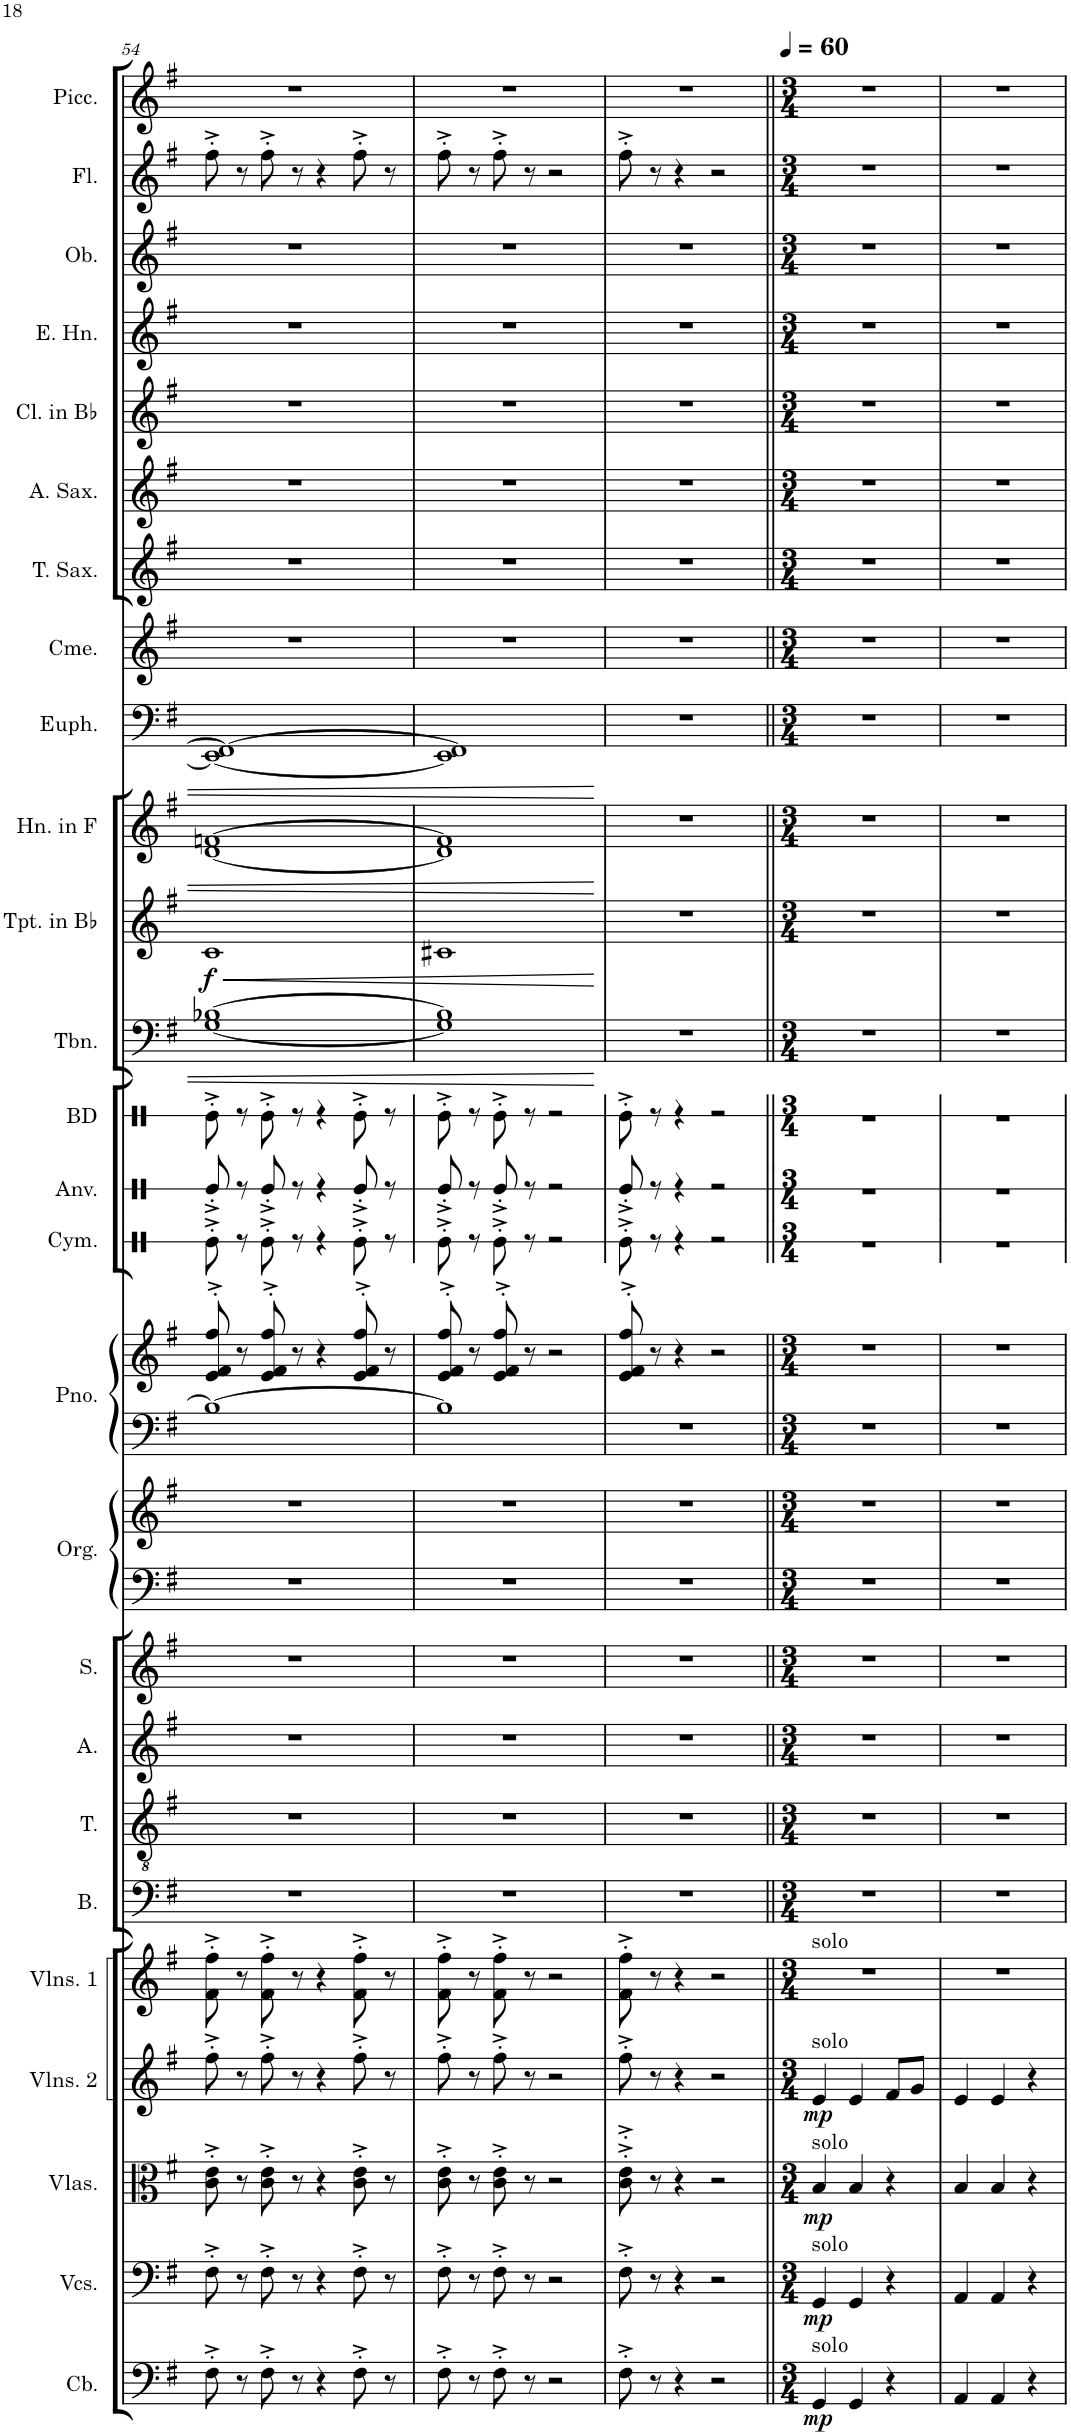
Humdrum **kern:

**kern	**dynam	**kern	**dynam	**kern	**dynam	**kern	**dynam	**kern	**kern	**kern	**kern	**kern	**kern	**kern	**kern	**kern	**kern	**kern	**kern	**dynam	**kern	**kern	**kern	**kern	**kern	**kern	**kern	**kern	**kern	**kern
*part24	*part24	*part23	*part23	*part22	*part22	*part21	*part21	*part20	*part19	*part18	*part17	*part16	*part15	*part15	*part14	*part14	*part13	*part12	*part11	*part11	*part10	*part9	*part8	*part7	*part6	*part5	*part4	*part3	*part2	*part1
*staff26	*staff26	*staff25	*staff25	*staff24	*staff24	*staff23	*staff23	*staff22	*staff21	*staff20	*staff19	*staff18	*staff17	*staff16	*staff15	*staff14	*staff13	*staff12	*staff11	*staff11	*staff10	*staff9	*staff8	*staff7	*staff6	*staff5	*staff4	*staff3	*staff2	*staff1
*I"Contrabass	*	*I"Violoncellos	*	*I"Violas	*	*I"Violins 2	*	*I"Violins 1	*I"Bass	*I"Tenor	*I"Alto	*I"Soprano	*I"Organ	*	*I"Piano	*	*I"Bass Drum	*I"Trombone	*I"Trumpet in Bb	*	*I"Horn in F	*I"Euphonium	*I"Chimes	*I"Tenor Saxophone	*I"Alto Saxophone	*I"Clarinet in Bb	*I"English Horn	*I"Oboe	*I"Flute	*I"Piccolo
*I'Cb.	*	*I'Vcs.	*	*I'Vlas.	*	*I'Vlns. 2	*	*I'Vlns. 1	*I'B.	*I'T.	*I'A.	*I'S.	*I'Org.	*	*I'Pno.	*	*I'BD	*I'Tbn.	*I'Tpt. in Bb	*	*I'Hn. in F	*I'Euph.	*I'Cme.	*I'T. Sax.	*I'A. Sax.	*I'Cl. in Bb	*I'E. Hn.	*I'Ob.	*I'Fl.	*I'Picc.
!!LO:PB:g=z
*clefF4	*	*clefF4	*	*clefC3	*	*clefG2	*	*clefG2	*clefF4	*clefGv2	*clefG2	*clefG2	*clefF4	*clefG2	*clefF4	*clefG2	*clefX	*clefF4	*clefG2	*	*clefG2	*clefF4	*clefG2	*clefG2	*clefG2	*clefG2	*clefG2	*clefG2	*clefG2	*clefG2
*Trd7c12	*	*	*	*	*	*	*	*	*	*	*	*	*	*	*	*	*	*	*Trd1c2	*	*Trd4c7	*	*	*Trd8c14	*Trd5c9	*Trd1c2	*Trd4c7	*	*	*Trd-7c-12
*k[f#]	*	*k[f#]	*	*k[f#]	*	*k[f#]	*	*k[f#]	*k[f#]	*k[f#]	*k[f#]	*k[f#]	*k[f#]	*k[f#]	*k[f#]	*k[f#]	*k[]	*k[f#]	*k[f#]	*	*k[f#]	*k[f#]	*k[f#]	*k[f#]	*k[f#]	*k[f#]	*k[f#]	*k[f#]	*k[f#]	*k[f#]
*M4/4	*	*M4/4	*	*M4/4	*	*M4/4	*	*M4/4	*M4/4	*M4/4	*M4/4	*M4/4	*M4/4	*M4/4	*M4/4	*M4/4	*M4/4	*M4/4	*M4/4	*	*M4/4	*M4/4	*M4/4	*M4/4	*M4/4	*M4/4	*M4/4	*M4/4	*M4/4	*M4/4
=54	=54	=54	=54	=54	=54	=54	=54	=54	=54	=54	=54	=54	=54	=54	=54	=54	=54	=54	=54	=54	=54	=54	=54	=54	=54	=54	=54	=54	=54	=54
!	!	!	!	!	!	!	!	!	!	!	!	!	!	!	!	!	!	!	!	!LO:HP:b	!	!	!	!	!	!	!	!	!	!
!	!	!	!	!	!	!	!	!	!	!	!	!	!	!	!	!	!	!	!	!LO:DY:n=1:b	!	!	!	!	!	!	!	!	!	!
8F#'>^>\	.	8F#'>^>\	.	8c\'>^> 8e\'>^>	.	8ff#'>^>\	.	8f#\'>^> 8ff#\'>^>	1r	1r	1r	1r	1r	1r	1B-_	8e/'>^> 8f#/'>^> 8ff#/'>^>	8Re^'\	[1G [1B-X	1c	< f	[1d [1fn	1EE_ 1FF#_	1r	1r	1r	1r	1r	1r	8ff#'>^>\	1r
8r	.	8r	.	8r	.	8r	.	8r	.	.	.	.	.	.	.	8r	8r	.	.	.	.	.	.	.	.	.	.	.	8r	.
8F#'>^>\	.	8F#'>^>\	.	8c\'>^> 8e\'>^>	.	8ff#'>^>\	.	8f#\'>^> 8ff#\'>^>	.	.	.	.	.	.	.	8e/'>^> 8f#/'>^> 8ff#/'>^>	8Re^'\	.	.	.	.	.	.	.	.	.	.	.	8ff#'>^>\	.
8r	.	8r	.	8r	.	8r	.	8r	.	.	.	.	.	.	.	8r	8r	.	.	.	.	.	.	.	.	.	.	.	8r	.
4r	.	4r	.	4r	.	4r	.	4r	.	.	.	.	.	.	.	4r	4r	.	.	.	.	.	.	.	.	.	.	.	4r	.
8F#'>^>\	.	8F#'>^>\	.	8c\'>^> 8e\'>^>	.	8ff#'>^>\	.	8f#\'>^> 8ff#\'>^>	.	.	.	.	.	.	.	8e/'>^> 8f#/'>^> 8ff#/'>^>	8Re^'\	.	.	.	.	.	.	.	.	.	.	.	8ff#'>^>\	.
8r	.	8r	.	8r	.	8r	.	8r	.	.	.	.	.	.	.	8r	8r	.	.	.	.	.	.	.	.	.	.	.	8r	.
=55	=55	=55	=55	=55	=55	=55	=55	=55	=55	=55	=55	=55	=55	=55	=55	=55	=55	=55	=55	=55	=55	=55	=55	=55	=55	=55	=55	=55	=55	=55
8F#'>^>\	.	8F#'>^>\	.	8c\'>^> 8e\'>^>	.	8ff#'>^>\	.	8f#\'>^> 8ff#\'>^>	1r	1r	1r	1r	1r	1r	1B-]	8e/'>^> 8f#/'>^> 8ff#/'>^>	8Re^'\	1G] 1B-]	1c#X	.	1d] 1f]	1EE] 1FF#]	1r	1r	1r	1r	1r	1r	8ff#'>^>\	1r
8r	.	8r	.	8r	.	8r	.	8r	.	.	.	.	.	.	.	8r	8r	.	.	.	.	.	.	.	.	.	.	.	8r	.
8F#'>^>\	.	8F#'>^>\	.	8c\'>^> 8e\'>^>	.	8ff#'>^>\	.	8f#\'>^> 8ff#\'>^>	.	.	.	.	.	.	.	8e/'>^> 8f#/'>^> 8ff#/'>^>	8Re^'\	.	.	.	.	.	.	.	.	.	.	.	8ff#'>^>\	.
8r	.	8r	.	8r	.	8r	.	8r	.	.	.	.	.	.	.	8r	8r	.	.	.	.	.	.	.	.	.	.	.	8r	.
2r	.	2r	.	2r	.	2r	.	2r	.	.	.	.	.	.	.	2r	2r	.	.	.	.	.	.	.	.	.	.	.	2r	.
.	.	.	.	.	.	.	.	.	.	.	.	.	.	.	.	.	.	.	.	[	.	.	.	.	.	.	.	.	.	.
=56	=56	=56	=56	=56	=56	=56	=56	=56	=56	=56	=56	=56	=56	=56	=56	=56	=56	=56	=56	=56	=56	=56	=56	=56	=56	=56	=56	=56	=56	=56
8F#^'\	.	8F#^'\	.	8c\'^ 8e\'^	.	8ff#^'\	.	8f#\'^ 8ff#\'^	1r	1r	1r	1r	1r	1r	1r	8e/'>^> 8f#/'>^> 8ff#/'>^>	8Re^'\	1r	1r	.	1r	1r	1r	1r	1r	1r	1r	1r	8ff#^'\	1r
8r	.	8r	.	8r	.	8r	.	8r	.	.	.	.	.	.	.	8r	8r	.	.	.	.	.	.	.	.	.	.	.	8r	.
4r	.	4r	.	4r	.	4r	.	4r	.	.	.	.	.	.	.	4r	4r	.	.	.	.	.	.	.	.	.	.	.	4r	.
2r	.	2r	.	2r	.	2r	.	2r	.	.	.	.	.	.	.	2r	2r	.	.	.	.	.	.	.	.	.	.	.	2r	.
=57||	=57||	=57||	=57||	=57||	=57||	=57||	=57||	=57||	=57||	=57||	=57||	=57||	=57||	=57||	=57||	=57||	=57||	=57||	=57||	=57||	=57||	=57||	=57||	=57||	=57||	=57||	=57||	=57||	=57||	=57||
*M3/4	*	*M3/4	*	*M3/4	*	*M3/4	*	*M3/4	*M3/4	*M3/4	*M3/4	*M3/4	*M3/4	*M3/4	*M3/4	*M3/4	*M3/4	*M3/4	*M3/4	*	*M3/4	*M3/4	*M3/4	*M3/4	*M3/4	*M3/4	*M3/4	*M3/4	*M3/4	*M3/4
*	*	*	*	*	*	*	*	*	*	*	*	*	*	*	*	*	*	*	*	*	*	*	*	*	*	*	*	*	*	*MM60
!	!	!	!	!	!	!	!	!LO:TX:a:t=solo	!	!	!	!	!	!	!	!	!	!	!	!	!	!	!	!	!	!	!	!	!	!
!	!	!	!	!	!	!LO:TX:a:t=solo	!	!	!	!	!	!	!	!	!	!	!	!	!	!	!	!	!	!	!	!	!	!	!	!
!	!	!	!	!LO:TX:a:t=solo	!	!	!	!	!	!	!	!	!	!	!	!	!	!	!	!	!	!	!	!	!	!	!	!	!	!
!	!	!LO:TX:a:t=solo	!	!	!	!	!	!	!	!	!	!	!	!	!	!	!	!	!	!	!	!	!	!	!	!	!	!	!	!
!LO:TX:a:t=solo	!	!	!	!	!	!	!	!	!	!	!	!	!	!	!	!	!	!	!	!	!	!	!	!	!	!	!	!	!	!
!	!LO:DY:b	!	!LO:DY:b	!	!LO:DY:b	!	!LO:DY:b	!	!	!	!	!	!	!	!	!	!	!	!	!	!	!	!	!	!	!	!	!	!	!
4GG/	mp	4GG/	mp	4B/	mp	4e/	mp	2.r	2.r	2.r	2.r	2.r	2.r	2.r	2.r	2.r	2.r	2.r	2.r	.	2.r	2.r	2.r	2.r	2.r	2.r	2.r	2.r	2.r	2.r
4GG/	.	4GG/	.	4B/	.	4e/	.	.	.	.	.	.	.	.	.	.	.	.	.	.	.	.	.	.	.	.	.	.	.	.
4r	.	4r	.	4r	.	8f#/L	.	.	.	.	.	.	.	.	.	.	.	.	.	.	.	.	.	.	.	.	.	.	.	.
.	.	.	.	.	.	8g/J	.	.	.	.	.	.	.	.	.	.	.	.	.	.	.	.	.	.	.	.	.	.	.	.
=58	=58	=58	=58	=58	=58	=58	=58	=58	=58	=58	=58	=58	=58	=58	=58	=58	=58	=58	=58	=58	=58	=58	=58	=58	=58	=58	=58	=58	=58	=58
4AA/	.	4AA/	.	4B/	.	4e/	.	2.r	2.r	2.r	2.r	2.r	2.r	2.r	2.r	2.r	2.r	2.r	2.r	.	2.r	2.r	2.r	2.r	2.r	2.r	2.r	2.r	2.r	2.r
4AA/	.	4AA/	.	4B/	.	4e/	.	.	.	.	.	.	.	.	.	.	.	.	.	.	.	.	.	.	.	.	.	.	.	.
4r	.	4r	.	4r	.	4r	.	.	.	.	.	.	.	.	.	.	.	.	.	.	.	.	.	.	.	.	.	.	.	.
=	=	=	=	=	=	=	=	=	=	=	=	=	=	=	=	=	=	=	=	=	=	=	=	=	=	=	=	=	=	=
*-	*-	*-	*-	*-	*-	*-	*-	*-	*-	*-	*-	*-	*-	*-	*-	*-	*-	*-	*-	*-	*-	*-	*-	*-	*-	*-	*-	*-	*-	*-
